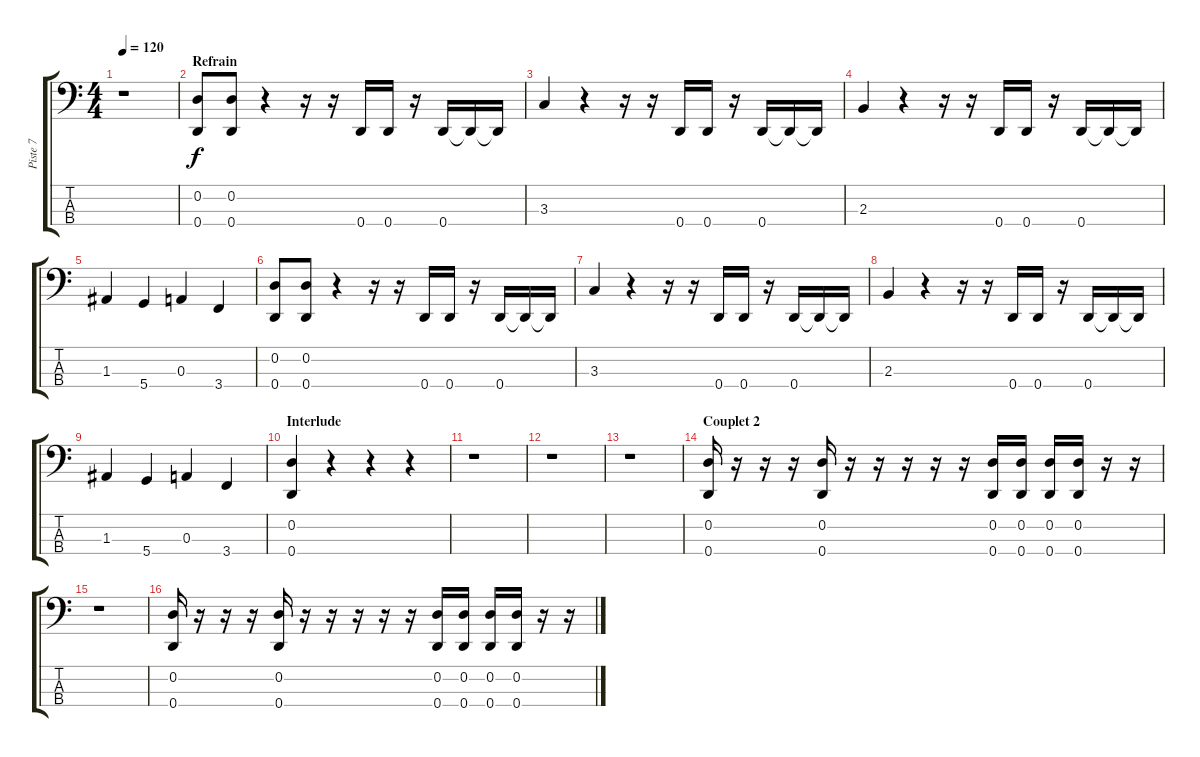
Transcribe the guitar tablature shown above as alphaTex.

\track ("Piste 7" "Piste 7") {instrument electricbassfinger}
\staff {score tabs}
\tuning (G2 D2 A1 D1) {hide}
\ts (4 4)
\tempo 120
\clef f4
\ks c
r.1{dy f} |
\section ("" "Refrain")
(0.2 0.4).8 (0.2 0.4).8 r.4 r.16 r.16 0.4.16 0.4.16 r.16 0.4.16 0.4{t}.16 0.4{t}.16 |
3.3.4 r.4 r.16 r.16 0.4.16 0.4.16 r.16 0.4.16 0.4{t}.16 0.4{t}.16 |
2.3.4 r.4 r.16 r.16 0.4.16 0.4.16 r.16 0.4.16 0.4{t}.16 0.4{t}.16 |
1.3.4 5.4.4 0.3.4 3.4.4 |
(0.2 0.4).8 (0.2 0.4).8 r.4 r.16 r.16 0.4.16 0.4.16 r.16 0.4.16 0.4{t}.16 0.4{t}.16 |
3.3.4 r.4 r.16 r.16 0.4.16 0.4.16 r.16 0.4.16 0.4{t}.16 0.4{t}.16 |
2.3.4 r.4 r.16 r.16 0.4.16 0.4.16 r.16 0.4.16 0.4{t}.16 0.4{t}.16 |
1.3.4 5.4.4 0.3.4 3.4.4 |
\section ("" "Interlude")
(0.2 0.4).4 r.4 r.4 r.4 |
r.1 |
r.1 |
r.1 |
\section ("" "Couplet 2")
(0.2 0.4).16 r.16 r.16 r.16 (0.2 0.4).16 r.16 r.16 r.16 r.16 r.16 (0.2 0.4).16 (0.2 0.4).16 (0.2 0.4).16 (0.2 0.4).16 r.16 r.16 |
r.1 |
(0.2 0.4).16 r.16 r.16 r.16 (0.2 0.4).16 r.16 r.16 r.16 r.16 r.16 (0.2 0.4).16 (0.2 0.4).16 (0.2 0.4).16 (0.2 0.4).16 r.16 r.16
